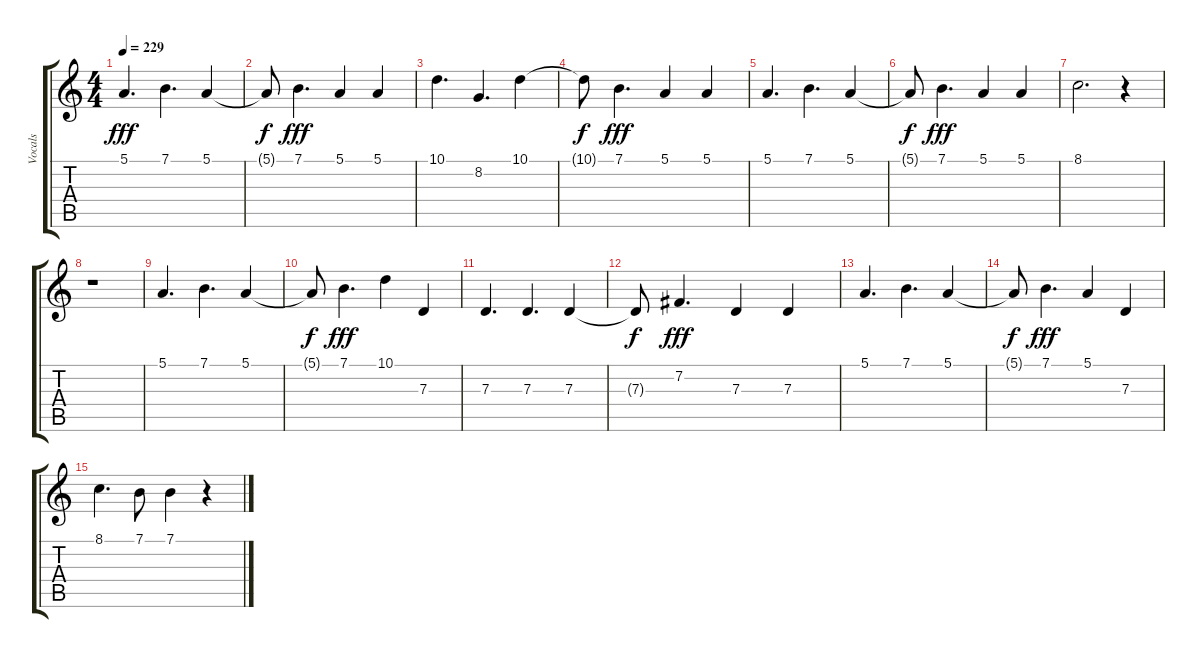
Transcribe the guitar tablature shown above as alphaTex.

\track ("Vocals" "Vocals") {instrument pad3polysynth}
\staff {score tabs}
\tuning (E4 B3 G3 D3 A2 E2) {hide}
\ts (4 4)
\tempo 229
\clef g2
\ks c
5.1.4{d dy fff} 7.1.4{d} 5.1.4 |
5.1{t}.8{dy f} 7.1.4{d dy fff} 5.1.4 5.1.4 |
10.1.4{d} 8.2.4{d} 10.1.4 |
10.1{t}.8{dy f} 7.1.4{d dy fff} 5.1.4 5.1.4 |
5.1.4{d} 7.1.4{d} 5.1.4 |
5.1{t}.8{dy f} 7.1.4{d dy fff} 5.1.4 5.1.4 |
8.1.2{d} r.4 |
r.1 |
5.1.4{d} 7.1.4{d} 5.1.4 |
5.1{t}.8{dy f} 7.1.4{d dy fff} 10.1.4 7.3.4 |
7.3.4{d} 7.3.4{d} 7.3.4 |
7.3{t}.8{dy f} 7.2.4{d dy fff} 7.3.4 7.3.4 |
5.1.4{d} 7.1.4{d} 5.1.4 |
5.1{t}.8{dy f} 7.1.4{d dy fff} 5.1.4 7.3.4 |
8.1.4{d} 7.1.8 7.1.4 r.4
